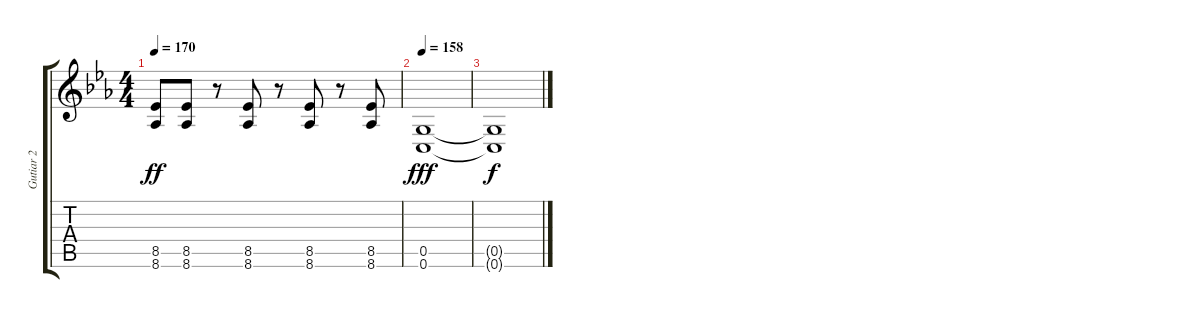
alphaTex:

\track ("Gutiar 2" "Gutiar 2") {instrument overdrivenguitar}
\staff {score tabs}
\tuning (D4 A3 F3 C3 G2 C2) {hide}
\ts (4 4)
\tempo 170
\clef g2
\ks cminor
(8.5 8.6).8{dy ff} (8.5 8.6).8 r.8 (8.5 8.6).8 r.8 (8.5 8.6).8 r.8 (8.5 8.6).8 |
\tempo 158
(0.5 0.6).1{dy fff volume 0} |
(0.5{t} 0.6{t}).1{dy f}
